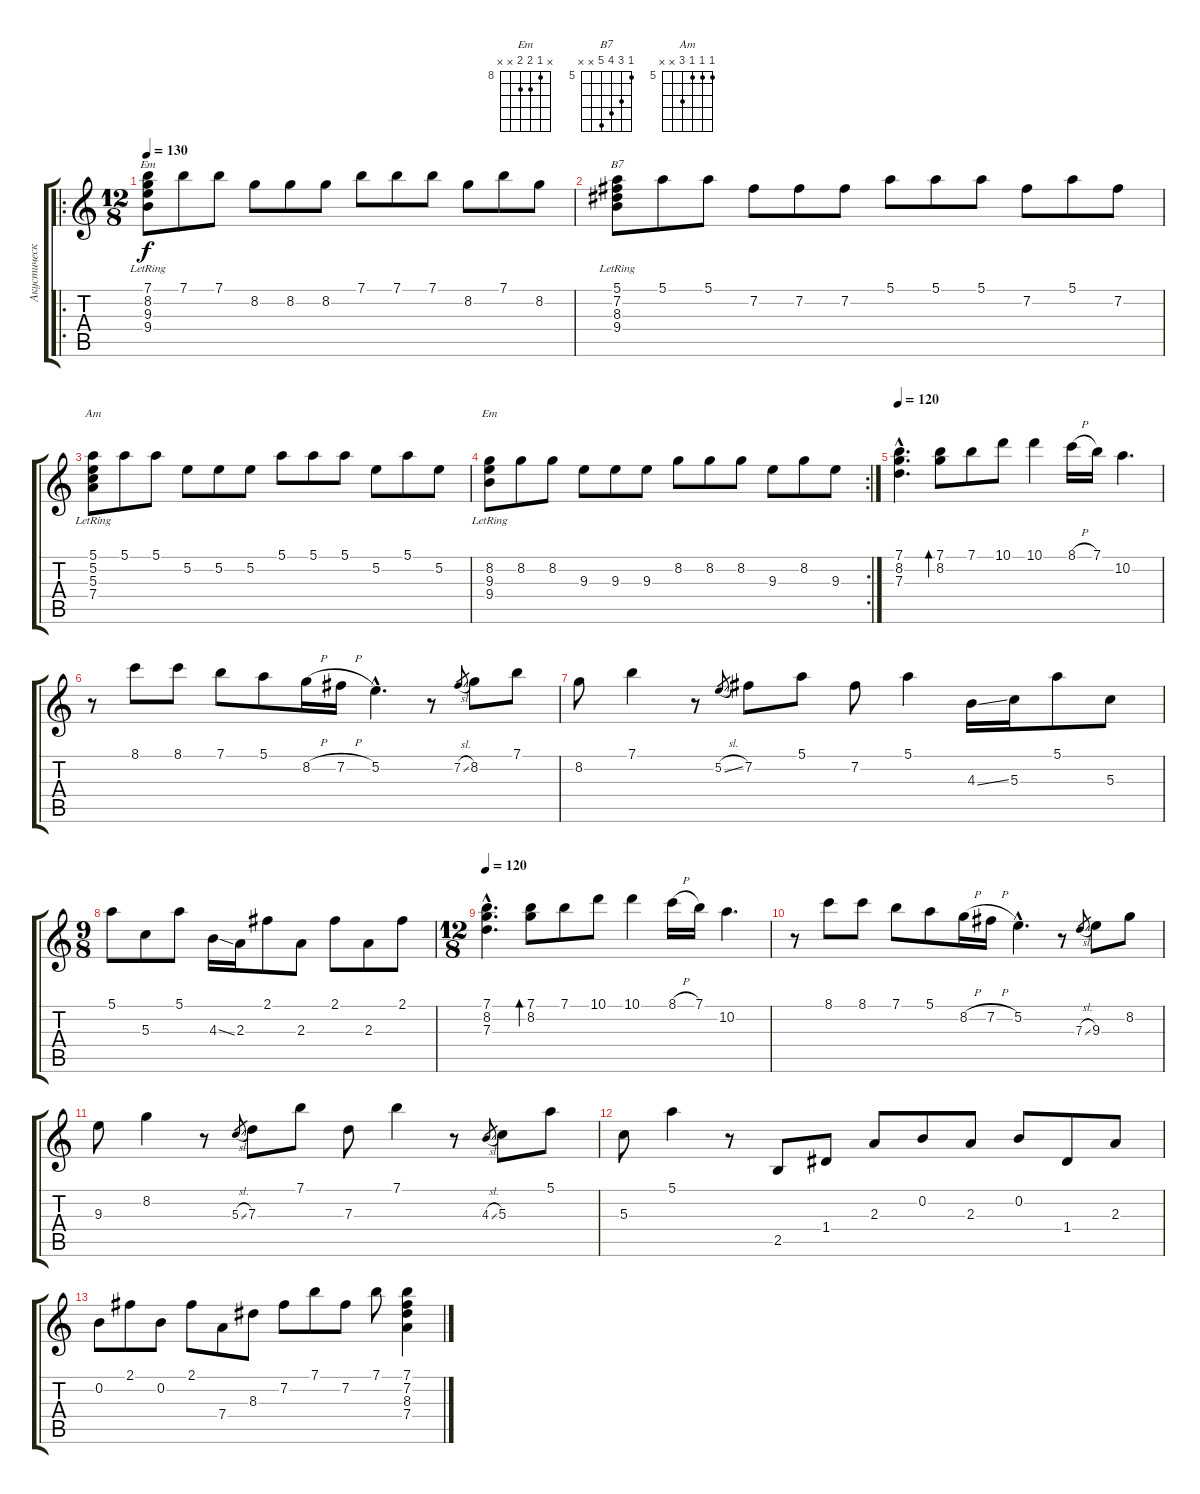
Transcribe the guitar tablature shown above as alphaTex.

\track ("Акустическая гитара" "Акустическ") {instrument acousticguitarsteel}
\staff {score tabs}
\tuning (E4 B3 G3 D3 A2 E2) {hide}
\chord ("Em" 7 8 9 9 x x) {firstfret 7}
\chord ("B7" 5 7 8 9 x x) {firstfret 5}
\chord ("Am" 5 5 5 7 x x) {firstfret 5}
\chord ("Em" x 8 9 9 x x) {firstfret 8}
\ro
\ts (12 8)
\tempo 130
\clef g2
\ks c
(7.1 8.2 9.3{lr} 9.4{lr}).8{ch "Em" dy f instrument acousticguitarsteel} 7.1.8 7.1.8 8.2.8 8.2.8 8.2.8 7.1.8 7.1.8 7.1.8 8.2.8 7.1.8 8.2.8 |
(5.1 7.2 8.3{lr} 9.4{lr}).8{ch "B7"} 5.1.8 5.1.8 7.2.8 7.2.8 7.2.8 5.1.8 5.1.8 5.1.8 7.2.8 5.1.8 7.2.8 |
(5.1 5.2 5.3{lr} 7.4{lr}).8{ch "Am"} 5.1.8 5.1.8 5.2.8 5.2.8 5.2.8 5.1.8 5.1.8 5.1.8 5.2.8 5.1.8 5.2.8 |
\rc 2
(8.2 9.3 9.4{lr}).8{ch "Em"} 8.2.8 8.2.8 9.3.8 9.3.8 9.3.8 8.2.8 8.2.8 8.2.8 9.3.8 8.2.8 9.3.8 |
\tempo 120
(7.1{hac} 8.2{hac} 7.3{hac}).4{d} (7.1 8.2).8{bd 240} 7.1.8 10.1.8 10.1.4 8.1{h}.16 7.1.16 10.2.4{d} |
r.8 8.1.8 8.1.8 7.1.8 5.1.8 8.2{h}.16 7.2{h}.16 5.2{hac}.4{d} r.8 7.2{sl}.8{gr} 8.2.8 7.1.8 |
8.2.8 7.1.4 r.8 5.2{sl}.8{gr} 7.2.8 5.1.8 7.2.8 5.1.4 4.3{ss}.16 5.3.16 5.1.8 5.3.8 |
\ts (9 8)
5.1.8 5.3.8 5.1.8 4.3{ss}.16 2.3.16 2.1.8 2.3.8 2.1.8 2.3.8 2.1.8 |
\ts (12 8)
\tempo 120
(7.1{hac} 8.2{hac} 7.3{hac}).4{d} (7.1 8.2).8{bd 240} 7.1.8 10.1.8 10.1.4 8.1{h}.16 7.1.16 10.2.4{d} |
r.8 8.1.8 8.1.8 7.1.8 5.1.8 8.2{h}.16 7.2{h}.16 5.2{hac}.4{d} r.8 7.3{sl}.8{gr} 9.3.8 8.2.8 |
9.3.8 8.2.4 r.8 5.3{sl}.8{gr} 7.3.8 7.1.8 7.3.8 7.1.4 r.8 4.3{sl}.8{gr} 5.3.8 5.1.8 |
5.3.8 5.1.4 r.8 2.5.8 1.4.8 2.3.8 0.2.8 2.3.8 0.2.8 1.4.8 2.3.8 |
0.2.8 2.1.8 0.2.8 2.1.8 7.4.8 8.3.8 7.2.8 7.1.8 7.2.8 7.1.8 (7.1 7.2 8.3 7.4).4
